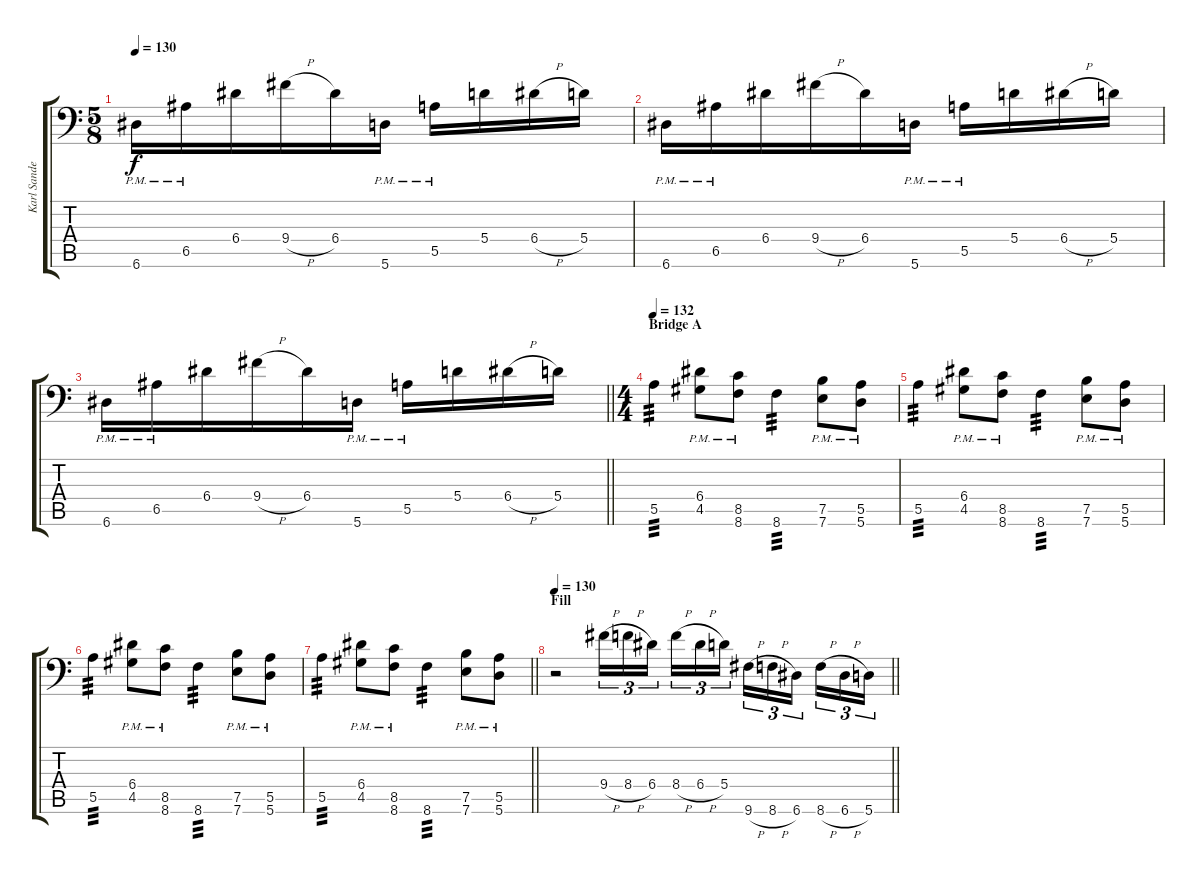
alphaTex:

\track ("Karl Sanders " "Karl Sande") {instrument overdrivenguitar}
\staff {score tabs}
\tuning (B3 Gb3 D3 A2 E2 A1) {hide}
\ts (5 8)
\tempo 130
\clef f4
\ks c
6.6{pm}.16{dy f} 6.5{pm}.16 6.4.16 9.4{h}.16 6.4.16 5.6{pm}.16 5.5{pm}.16 5.4.16 6.4{h}.16 5.4.16 |
6.6{pm}.16 6.5{pm}.16 6.4.16 9.4{h}.16 6.4.16 5.6{pm}.16 5.5{pm}.16 5.4.16 6.4{h}.16 5.4.16 |
\barLineRight lightlight
6.6{pm}.16 6.5{pm}.16 6.4.16 9.4{h}.16 6.4.16 5.6{pm}.16 5.5{pm}.16 5.4.16 6.4{h}.16 5.4.16 |
\ts (4 4)
\section ("" "Bridge A")
\tempo 132
5.5.4{tp 3} (6.4{pm} 4.5{pm}).8 (8.5{pm} 8.6{pm}).8 8.6.4{tp 3} (7.5{pm} 7.6{pm}).8 (5.5{pm} 5.6{pm}).8 |
5.5.4{tp 3} (6.4{pm} 4.5{pm}).8 (8.5{pm} 8.6{pm}).8 8.6.4{tp 3} (7.5{pm} 7.6{pm}).8 (5.5{pm} 5.6{pm}).8 |
5.5.4{tp 3} (6.4{pm} 4.5{pm}).8 (8.5{pm} 8.6{pm}).8 8.6.4{tp 3} (7.5{pm} 7.6{pm}).8 (5.5{pm} 5.6{pm}).8 |
\barLineRight lightlight
5.5.4{tp 3} (6.4{pm} 4.5{pm}).8 (8.5{pm} 8.6{pm}).8 8.6.4{tp 3} (7.5{pm} 7.6{pm}).8 (5.5{pm} 5.6{pm}).8 |
\section ("" "Fill")
\tempo 130
\barLineRight lightlight
r.2 9.4{h}.16{tu (3 2)} 8.4{h}.16{tu (3 2)} 6.4.16{tu (3 2) beam splitsecondary} 8.4{h}.16{tu (3 2)} 6.4{h}.16{tu (3 2)} 5.4.16{tu (3 2)} 9.6{h}.16{tu (3 2)} 8.6{h}.16{tu (3 2)} 6.6.16{tu (3 2) beam splitsecondary} 8.6{h}.16{tu (3 2)} 6.6{h}.16{tu (3 2)} 5.6.16{tu (3 2)}
